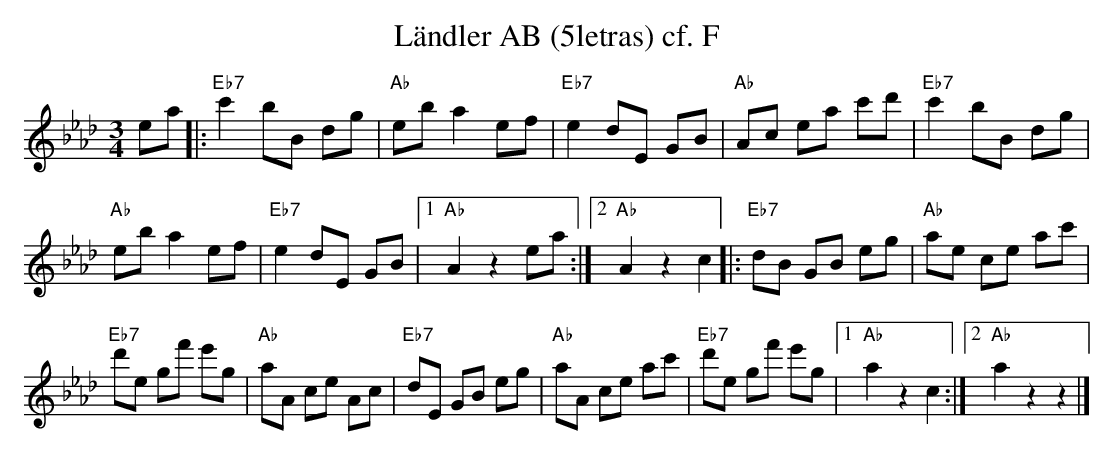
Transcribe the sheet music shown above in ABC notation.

X:1
T:L\"andler AB (5letras) cf. F
M:3/4
L:1/8
K:Abmaj%%MIDI gchordon
ea |: "Eb7"c'2bB dg | "Ab"eba2ef | "Eb7"e2dE GB | "Ab"Ac ea c'd' | "Eb7"c'2bB dg |
"Ab"eba2ef | "Eb7"e2dE GB |1 "Ab"A2z2ea :|2 "Ab"A2z2c2 |: "Eb7"dB GB eg | "Ab"ae ce ac' |
"Eb7"d'e gf' e'g | "Ab"aA ce Ac | "Eb7"dE GB eg | "Ab"aA ce ac' | "Eb7"d'e gf' e'g |1 "Ab"a2z2c2 :|2 "Ab"a2z2z2 |]
